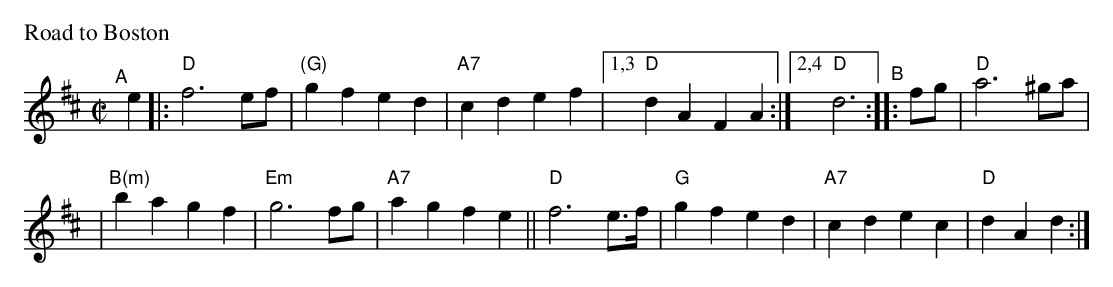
X:1
M: C|
L: 1/8
P: Road to Boston
K: D
"^A"[|] e2 \
|: "D"f6 ef | "(G)"g2 f2 e2 d2 | "A7"c2 d2 e2 f2 \
|[1,3 "D"d2 A2 F2 A2 :|[2,4 "D"d6 "^B":: fg | "D"a6 ^ga |
|  "B(m)"b2 a2 g2 f2 | "Em"g6 fg | "A7"a2 g2 f2 e2 \
|| "D"f6 e>f | "G"g2 f2 e2 d2 | "A7"c2 d2 e2 c2 | "D"d2 A2 d2 :|
